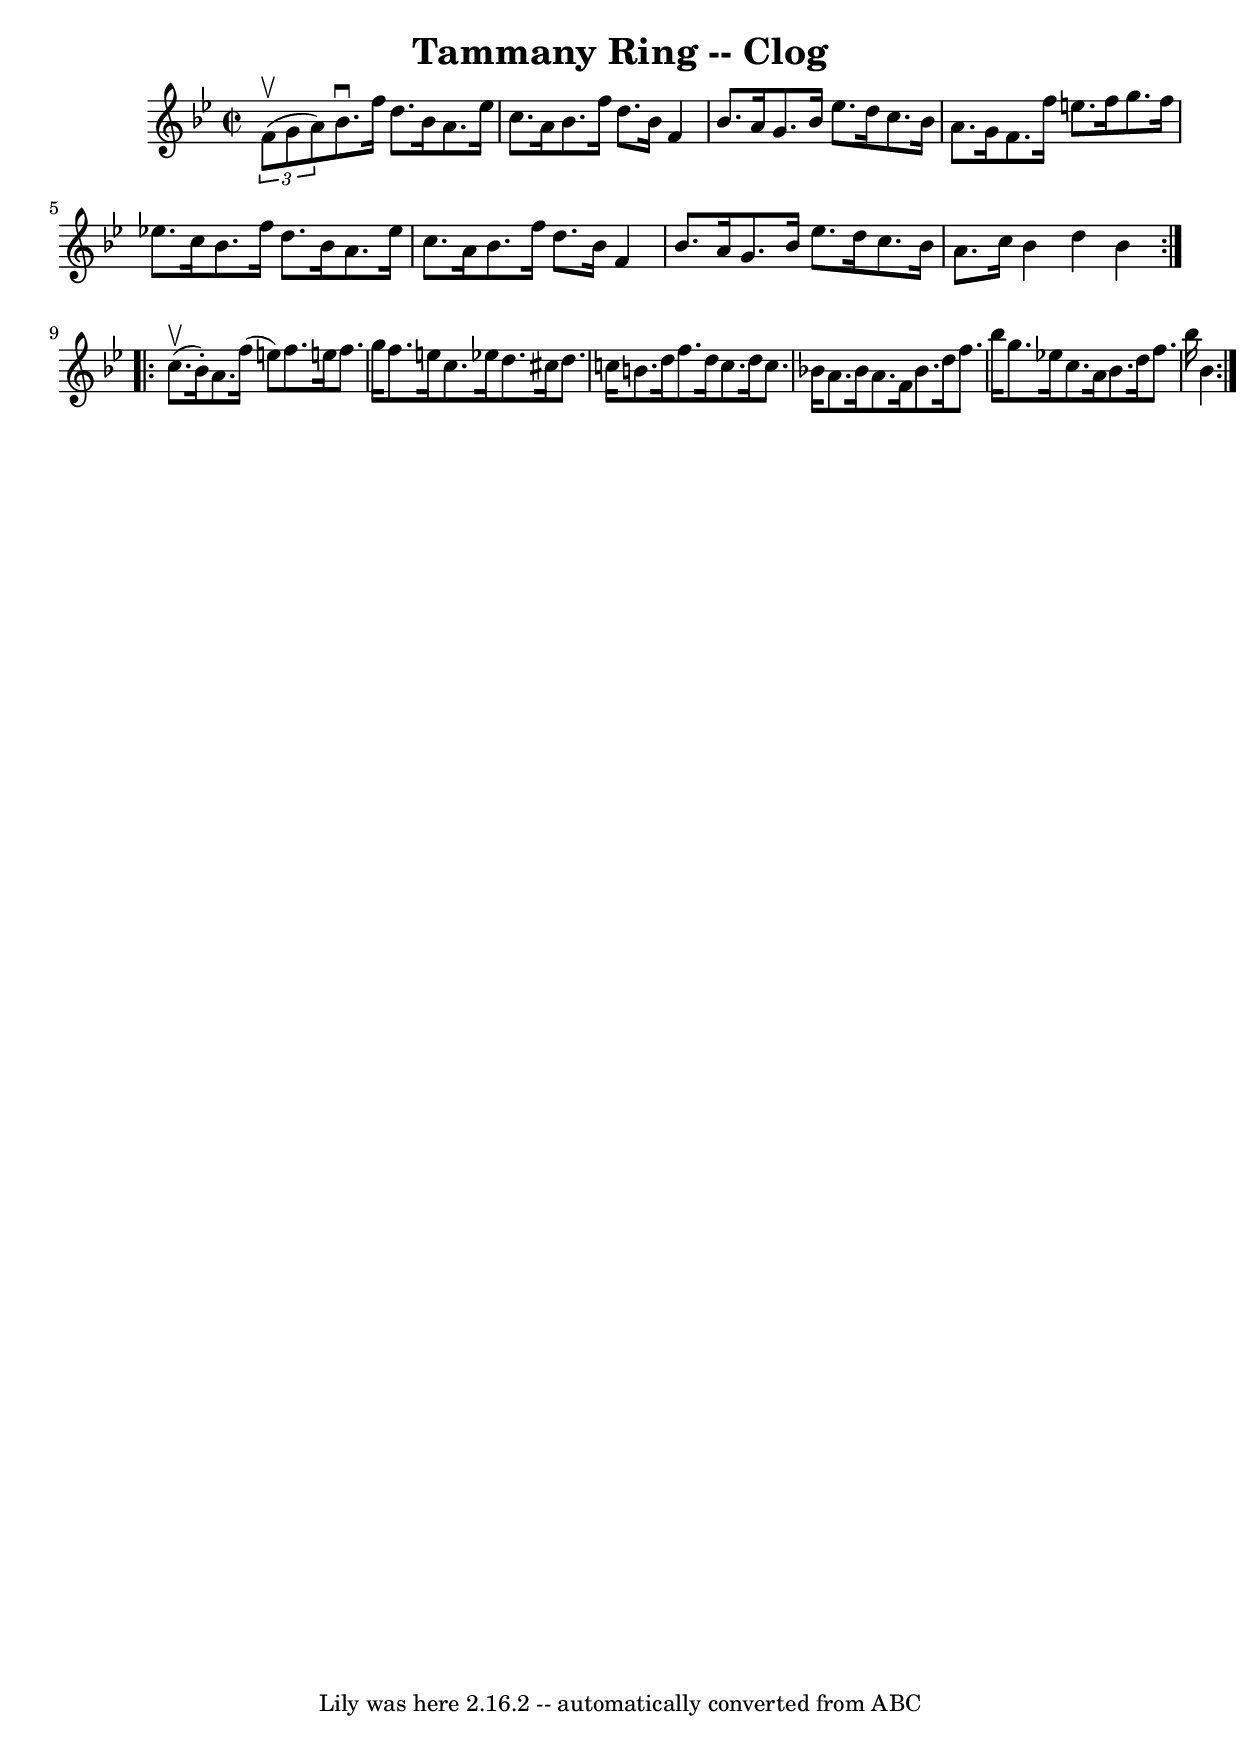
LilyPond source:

\version "2.16.2"
\include "Mammoth.ily"
\header {
  %% book = "Ryan's Mammoth Collection"
  crossRefNumber = "1"
  footnotes = "\\\\157 935"
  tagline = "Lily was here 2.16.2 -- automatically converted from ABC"
  title = "Tammany Ring -- Clog"

}
voicedefault =  {



  \repeat volta 2 {

    \override Staff.TimeSignature #'style = #'C
    \time 2/2 
    \key bes \major   \times 2/3 { f'8^\upbow(g'8 a'8) 
				 } 
    |
    bes'8.^\downbow f''16 d''8. bes'16 a'8. ees''16    
    c''8. a'16    |
    bes'8. f''16 d''8. bes'16 f'4 bes'8. 
    a'16    |
    g'8. bes'16 ees''8. d''16 c''8. bes'16    
    a'8. g'16    |
    f'8. f''16 e''8. f''16 g''8. f''16    
    ees''!8. c''16    |
    bes'8. f''16 d''8. bes'16 a'8.    
    ees''16 c''8. a'16    |
    bes'8. f''16 d''8. bes'16    
    f'4 bes'8. a'16    |
    g'8. bes'16 ees''8. d''16 c''8. 
    bes'16 a'8. c''16    |
    bes'4 d''4 bes'4    
  }     

  \repeat volta 2 {
    c''8.^\upbow(bes'16 -.) |
    a'8. f''16 (
    e''8) f''8. e''!16 f''8. g''16 f''8. e''16 c''8.    
    ees''!16    |
    d''8. cis''16 d''8. c''!16 b'8. d''16   
    f''8. d''16    |
    c''8. d''16 c''8. bes'!16 a'8.    
    bes'16 a'8. f'16    |
    bes'8. d''16 f''8. bes''16    
    g''8. ees''!16 c''8. a'16    |
    bes'8. d''16 f''8.    
    bes''16 bes'4    
  }   

}

\score{
  <<

    \context Staff="default"
    {
      \voicedefault 
      
    }

  >>
  \layout {
    
  }
  \midi {
  }

}
